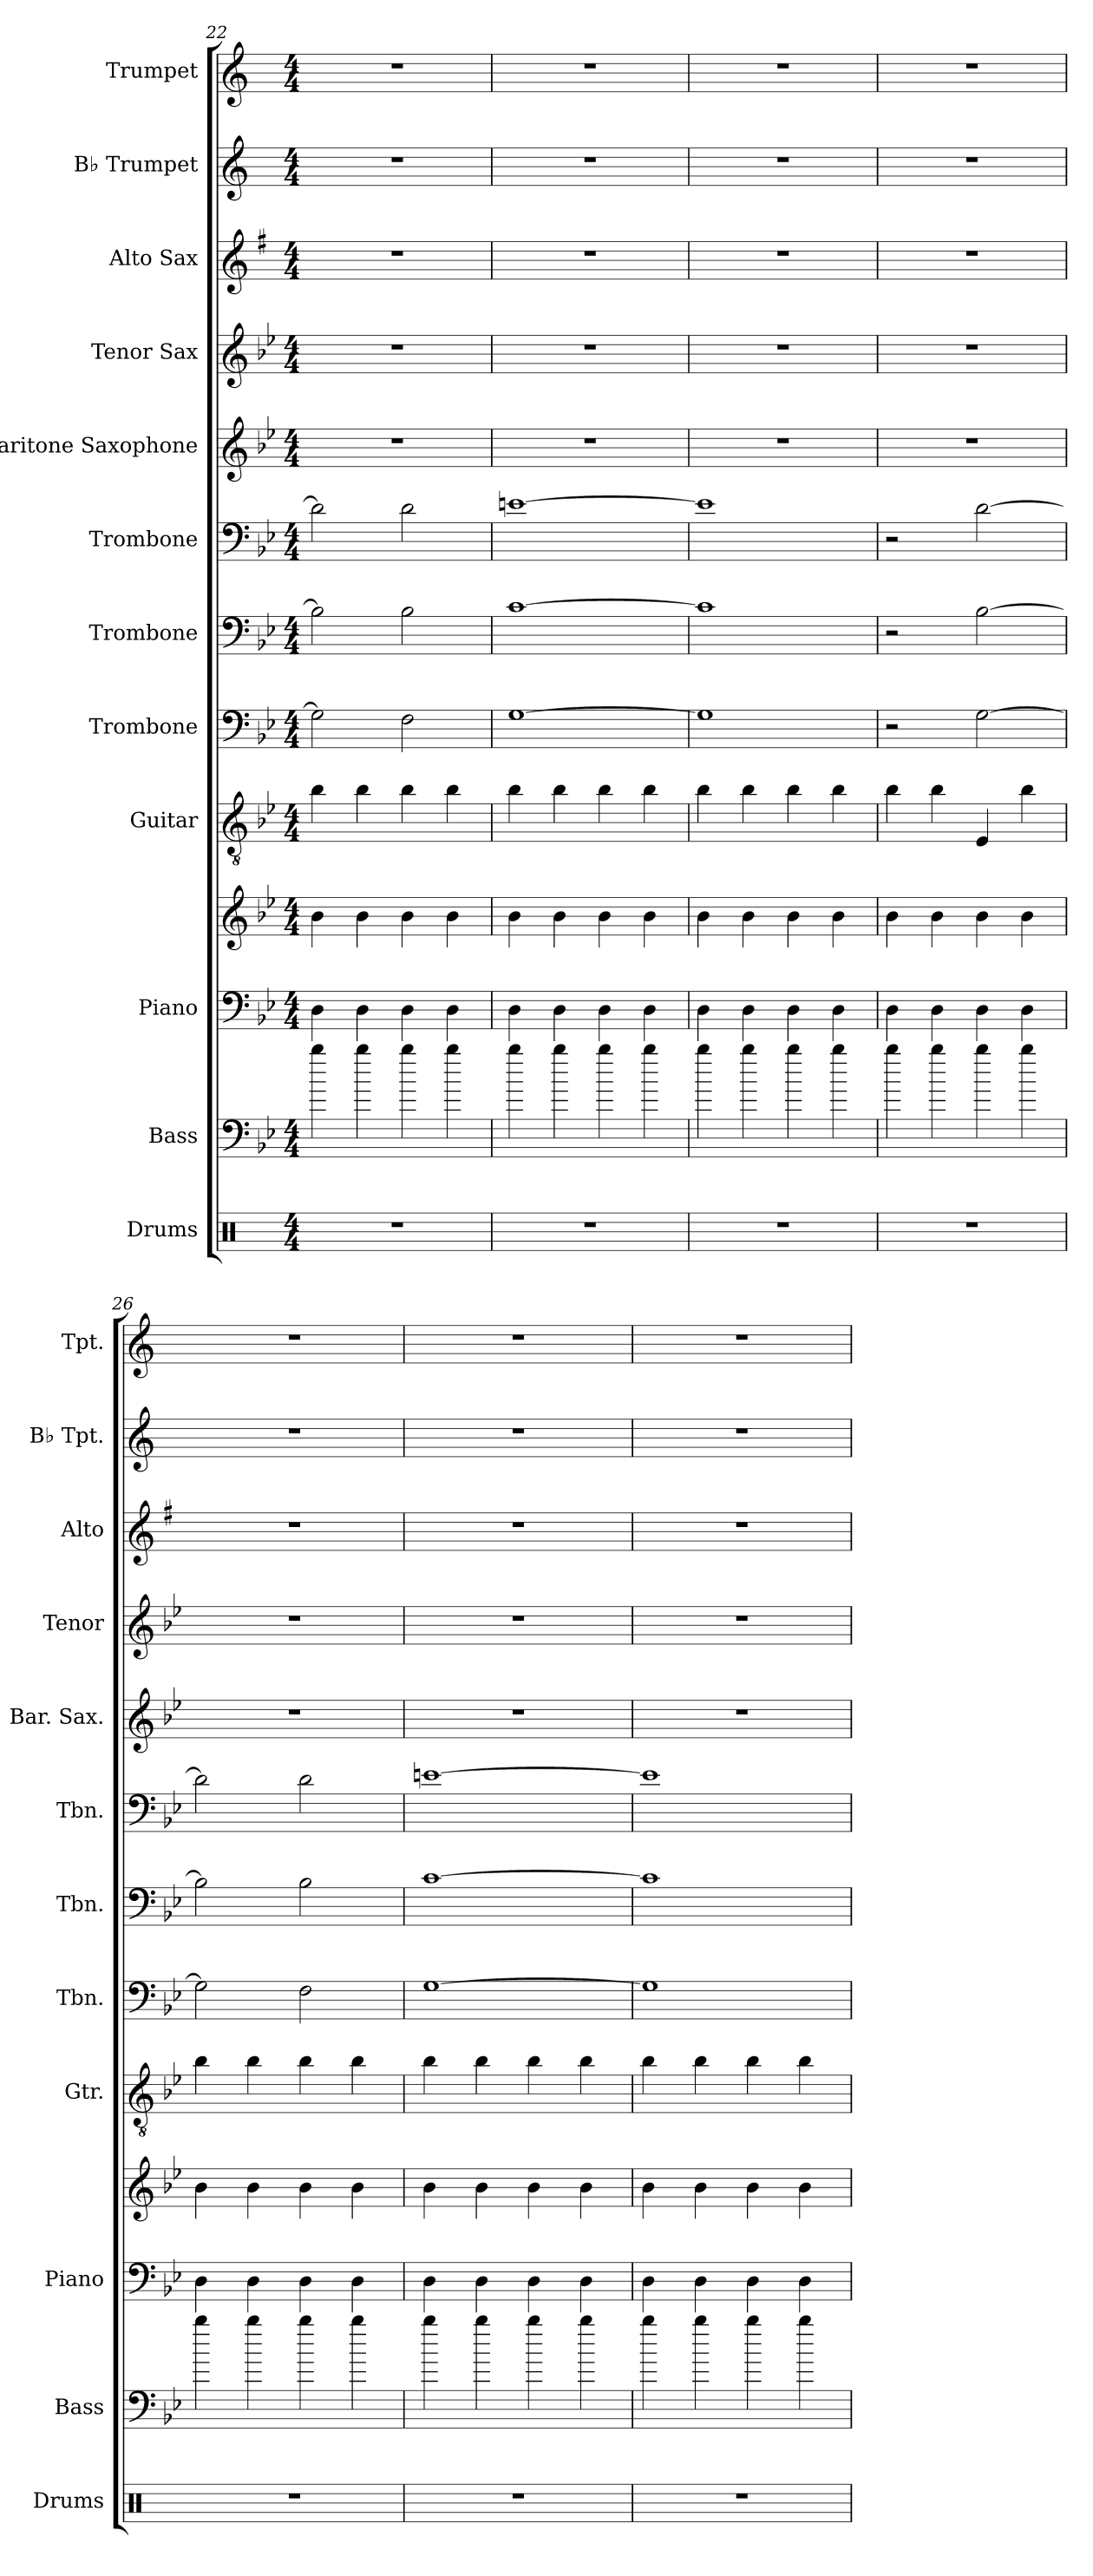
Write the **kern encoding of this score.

**kern	**kern	**kern	**kern	**kern	**kern	**kern	**kern	**kern	**kern	**kern	**kern	**kern
*part12	*part11	*part10	*part10	*part9	*part8	*part7	*part6	*part5	*part4	*part3	*part2	*part1
*staff13	*staff12	*staff11	*staff10	*staff9	*staff8	*staff7	*staff6	*staff5	*staff4	*staff3	*staff2	*staff1
*I"Drums	*I"Bass	*I"Piano	*	*I"Guitar	*I"Trombone	*I"Trombone	*I"Trombone	*I"Baritone Saxophone	*I"Tenor Sax	*I"Alto Sax	*I"B♭ Trumpet	*I"Trumpet
*I'Drums	*I'Bass	*I'Piano	*	*I'Gtr.	*I'Tbn.	*I'Tbn.	*I'Tbn.	*I'Bar. Sax.	*I'Tenor	*I'Alto	*I'B♭ Tpt.	*I'Tpt.
*clefX	*clefF4	*clefF4	*clefG2	*clefGv2	*clefF4	*clefF4	*clefF4	*clefG2	*clefG2	*clefG2	*clefG2	*clefG2
*	*ITrd7c12	*	*	*	*	*	*	*ITrd12c21	*ITrd8c14	*ITrd5c9	*ITrd1c2	*ITrd1c2
*k[]	*k[b-e-]	*k[b-e-]	*k[b-e-]	*k[b-e-]	*k[b-e-]	*k[b-e-]	*k[b-e-]	*k[b-e-]	*k[b-e-]	*k[b-e-]	*k[b-e-]	*k[b-e-]
*M4/4	*M4/4	*M4/4	*M4/4	*M4/4	*M4/4	*M4/4	*M4/4	*M4/4	*M4/4	*M4/4	*M4/4	*M4/4
=22	=22	=22	=22	=22	=22	=22	=22	=22	=22	=22	=22	=22
1r	4b-	4D	4b-	4b-	2G\]	2B-\]	2d\]	1r	1r	1r	1r	1r
.	4b-	4D	4b-	4b-	.	.	.	.	.	.	.	.
.	4b-	4D	4b-	4b-	2F\	2B-\	2d\	.	.	.	.	.
.	4b-	4D	4b-	4b-	.	.	.	.	.	.	.	.
=23	=23	=23	=23	=23	=23	=23	=23	=23	=23	=23	=23	=23
1r	4b-	4D	4b-	4b-	[1G	[1c	[1en	1r	1r	1r	1r	1r
.	4b-	4D	4b-	4b-	.	.	.	.	.	.	.	.
.	4b-	4D	4b-	4b-	.	.	.	.	.	.	.	.
.	4b-	4D	4b-	4b-	.	.	.	.	.	.	.	.
=24	=24	=24	=24	=24	=24	=24	=24	=24	=24	=24	=24	=24
1r	4b-	4D	4b-	4b-	1G]	1c]	1e]	1r	1r	1r	1r	1r
.	4b-	4D	4b-	4b-	.	.	.	.	.	.	.	.
.	4b-	4D	4b-	4b-	.	.	.	.	.	.	.	.
.	4b-	4D	4b-	4b-	.	.	.	.	.	.	.	.
!!LO:PB:g=z
=25	=25	=25	=25	=25	=25	=25	=25	=25	=25	=25	=25	=25
1r	4b-	4D	4b-	4b-	2r	2r	2r	1r	1r	1r	1r	1r
.	4b-	4D	4b-	4b-	.	.	.	.	.	.	.	.
.	4b-	4D	4b-	4E-	[2G\	[2B-\	[2d\	.	.	.	.	.
.	4b-	4D	4b-	4b-	.	.	.	.	.	.	.	.
=26	=26	=26	=26	=26	=26	=26	=26	=26	=26	=26	=26	=26
1r	4b-	4D	4b-	4b-	2G\]	2B-\]	2d\]	1r	1r	1r	1r	1r
.	4b-	4D	4b-	4b-	.	.	.	.	.	.	.	.
.	4b-	4D	4b-	4b-	2F\	2B-\	2d\	.	.	.	.	.
.	4b-	4D	4b-	4b-	.	.	.	.	.	.	.	.
=27	=27	=27	=27	=27	=27	=27	=27	=27	=27	=27	=27	=27
1r	4b-	4D	4b-	4b-	[1G	[1c	[1en	1r	1r	1r	1r	1r
.	4b-	4D	4b-	4b-	.	.	.	.	.	.	.	.
.	4b-	4D	4b-	4b-	.	.	.	.	.	.	.	.
.	4b-	4D	4b-	4b-	.	.	.	.	.	.	.	.
=28	=28	=28	=28	=28	=28	=28	=28	=28	=28	=28	=28	=28
1r	4b-	4D	4b-	4b-	1G]	1c]	1e]	1r	1r	1r	1r	1r
.	4b-	4D	4b-	4b-	.	.	.	.	.	.	.	.
.	4b-	4D	4b-	4b-	.	.	.	.	.	.	.	.
.	4b-	4D	4b-	4b-	.	.	.	.	.	.	.	.
=	=	=	=	=	=	=	=	=	=	=	=	=
*-	*-	*-	*-	*-	*-	*-	*-	*-	*-	*-	*-	*-
